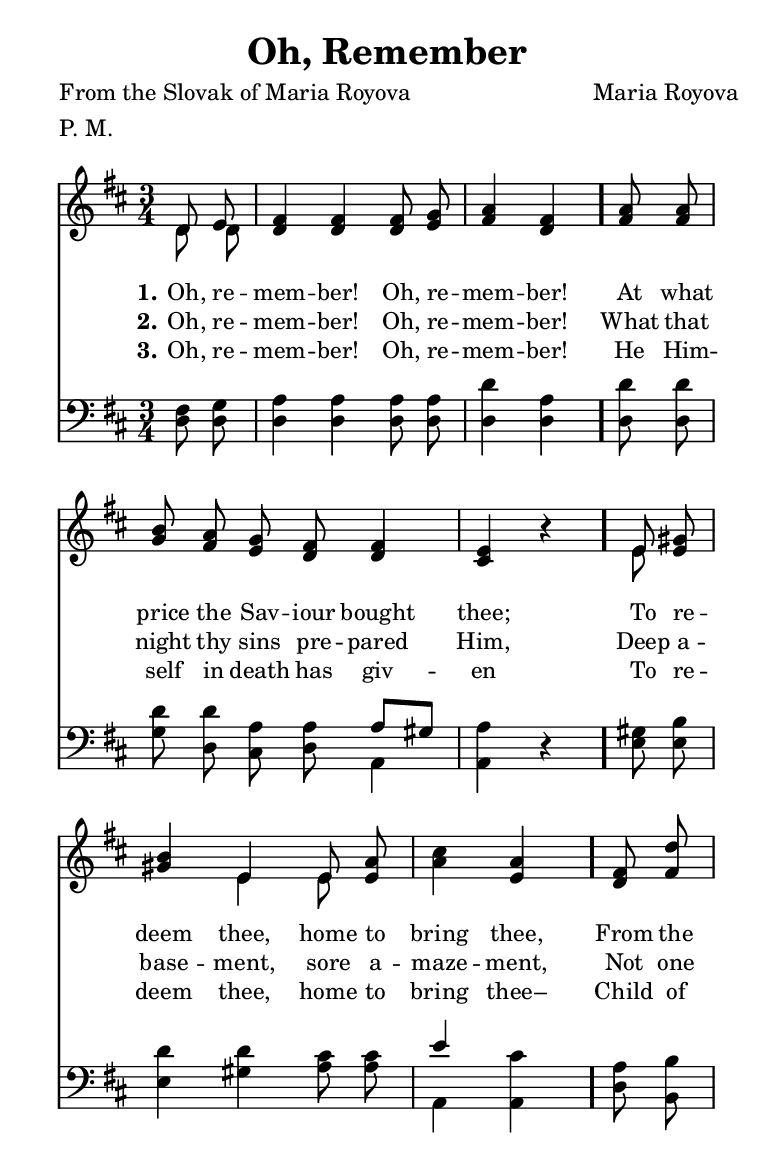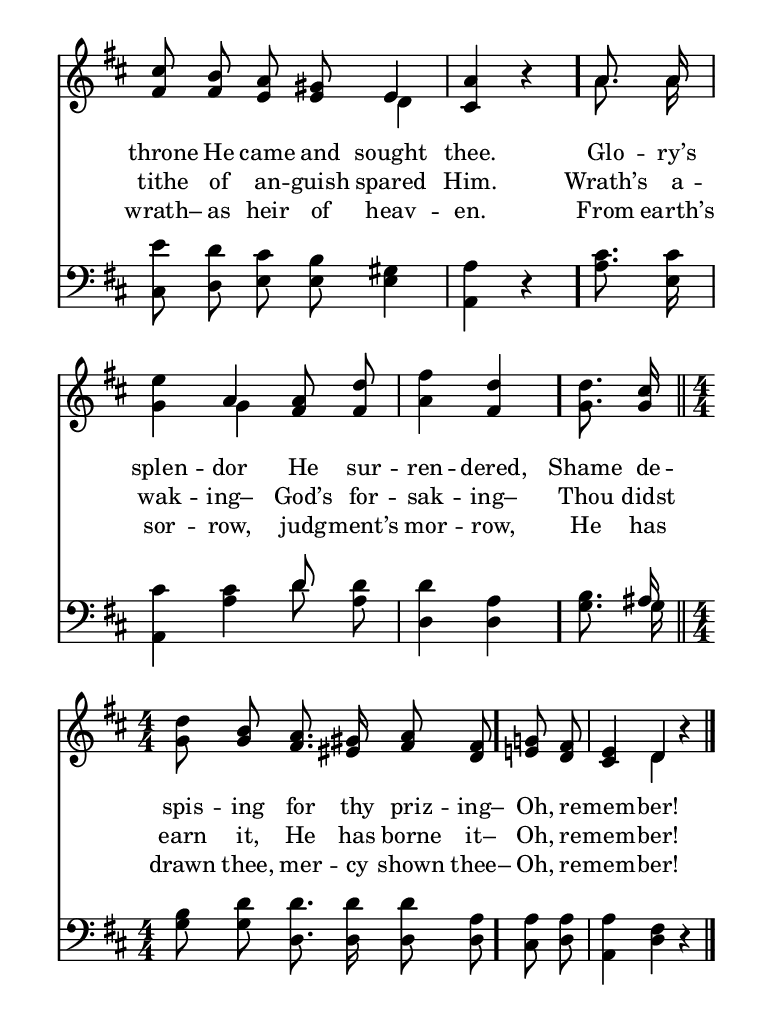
\include "common/global.ily"
\paper {
  \include "common/paper.ily"
}

\header{
  hymnnumber = "184"
  title = "Oh, Remember"
  tunename = ""
  meter = "P. M."
  poet = "From the Slovak of Maria Royova"
  composer = "Maria Royova"
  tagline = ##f
}

patternA = { d8 e | fis4 fis fis8 g | a4 fis }
patternB = { a8 a | b a g fis fis4 e c }
patternC = { d8. e16 | fis4 fis fis8 g | a4 fis }
patternD = { c8. c16 | \bar "||" \time 4/4 c8 c c8. c16 c8 c c c | c4 c c }

global = {
  \include "common/overrides.ily"
  \override Staff.TimeSignature.style = #'numbered % original has `c`
  \time 3/4
  \override Score.MetronomeMark.transparent = ##t % hide all fermata changes too
  \tempo 8=120
  \key d \major
  \partial 4
  \autoBeamOff
}

notesSoprano = {
\global
\relative c' {

  \changePitch \patternA { d e | fis fis fis g | a fis }
  \changePitch \patternB { a a | b a g fis fis e r }
  \changePitch \patternA { e gis b e, e a | cis a }
  \changePitch \patternB { fis d' | cis b a gis e | a r }
  \changePitch \patternC { a a | e' a, a d | fis d }
  \changePitch \patternD { d cis | d b a gis a fis g fis | e d r }

  \bar "|."

}
}

notesAlto = {
\global
\relative e' {

  \changePitch \patternA { d d | d d d e | fis d }
  \changePitch \patternB { fis fis | g fis e d d | cis r }
  \changePitch \patternA { e e | gis e e e | a e }
  \changePitch \patternB { d fis | fis fis e e d | cis r }
  \changePitch \patternC { a' a | g g fis fis | a fis }
  \changePitch \patternD { g g | g g fis eis fis d e d | cis d r }

}
}

notesTenor = {
\global
\relative a {

  \changePitch \patternA { fis g | a a a a | d a }
  d8 d | d d a a a[ gis] | a4 r
  \changePitch \patternA { gis b | d d cis cis | e cis }
  \changePitch \patternB { a b | e d cis b gis | a r }
  \changePitch \patternC { cis cis | cis cis d d | d a }
  \changePitch \patternD { b ais | b d d d d a a a | a fis r }

}
}

notesBass = {
\global
\relative f {

  \changePitch \patternA { d d | d d d d | d d }
  \changePitch \patternB { d d | g d cis d a | a r }
  \changePitch \patternA { e' e | e gis a a | a, a }
  \changePitch \patternB { d b | cis d e e e | a, r }
  \changePitch \patternC { a' e | a, a' d a | d, d }
  \changePitch \patternD { g g | g g d d d d cis d | a d r }

}
}

wordsA = \lyricmode {
\set stanza = "1."

Oh, re -- mem -- ber! Oh, re -- mem -- ber! \bar "."
At what price the Sav -- iour bought thee; \bar "."
To re -- deem thee, home to bring thee, \bar "."
From the throne He came and sought thee. \bar "."
Glo -- ry’s splen -- dor He sur -- ren -- dered, \bar "."
Shame de -- spis -- ing for thy priz -- ing– \bar "."
Oh, re -- mem -- ber! \bar "."

}

wordsB = \lyricmode {
\set stanza = "2."

Oh, re -- mem -- ber! Oh, re -- mem -- ber!
What that night thy sins pre -- pared Him,
Deep a -- base -- ment, sore a -- maze -- ment,
Not one tithe of an -- guish spared Him.
Wrath’s a -- wak -- ing– God’s for -- sak -- ing–
Thou didst earn it, He has borne it–
Oh, re -- mem -- ber!

}

wordsC = \lyricmode {
\set stanza = "3."

Oh, re -- mem -- ber! Oh, re -- mem -- ber!
He Him -- self in death has giv -- en
To re -- deem thee, home to bring thee–
Child of wrath– as heir of heav -- en.
From earth’s sor -- row, judg -- ment’s mor -- row,
He has drawn thee, mer -- cy shown thee–
Oh, re -- mem -- ber!

}

\score {
  \context ChoirStaff <<
    \context Staff = upper <<
      \set Staff.autoBeaming = ##f
      \set ChoirStaff.systemStartDelimiter = #'SystemStartBar
      \set ChoirStaff.printPartCombineTexts = ##f
      \partcombine #'(2 . 9) \notesSoprano \notesAlto
      \context NullVoice = sopranos { \voiceOne << \notesSoprano >> }
      \context NullVoice = altos { \voiceTwo << \notesAlto >> }
      \context Lyrics = one   \lyricsto sopranos \wordsA
      \context Lyrics = two   \lyricsto sopranos \wordsB
      \context Lyrics = three \lyricsto sopranos \wordsC
    >>
    \context Staff = men <<
      \set Staff.autoBeaming = ##f
      \clef bass
      \set ChoirStaff.printPartCombineTexts = ##f
      \partcombine #'(2 . 9) \notesTenor \notesBass
      \context NullVoice = tenors { \voiceOne << \notesTenor >> }
      \context NullVoice = basses { \voiceTwo << \notesBass >> }
    >>
  >>
  \layout {
    \include "common/layout.ily"
  }
  \midi{
    \include "common/midi.ily"
  }
}

\version "2.19.49"  % necessary for upgrading to future LilyPond versions.

% vi:set et ts=2 sw=2 ai nocindent syntax=lilypond:
